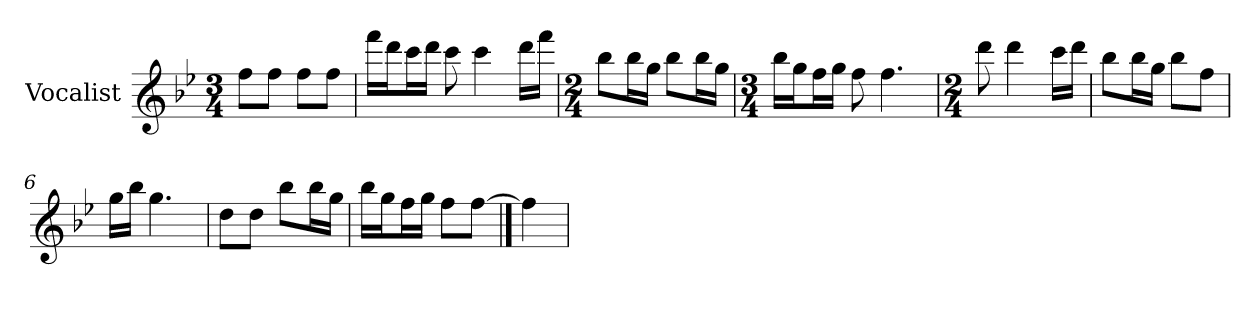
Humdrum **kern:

**kern
*part1
*staff1
*I"Vocalist
*k[b-e-]
*B-:
*M3/4
=
8ffL
8ffJ
8ffL
8ffJ
=1
16fffLL
16dddJ
16cccL
16dddJJ
8ccc
4ccc
16dddLL
16fffJJ
=2
*M2/4
8bb-L
16bb-L
16ggJJ
8bb-L
16bb-L
16ggJJ
=3
*M3/4
16bb-LL
16ggJ
16ffL
16ggJJ
8ff
4.ff
=4
*M2/4
8ddd
4ddd
16cccLL
16dddJJ
=5
8bb-L
16bb-L
16ggJJ
8bb-L
8ffJ
=6
16ggLL
16bb-JJ
4.gg
=7
8ddL
8ddJ
8bb-L
16bb-L
16ggJJ
=8
16bb-LL
16ggJ
16ffL
16ggJJ
8ffL
[8ffJ
==9
4ff]
=
*-
